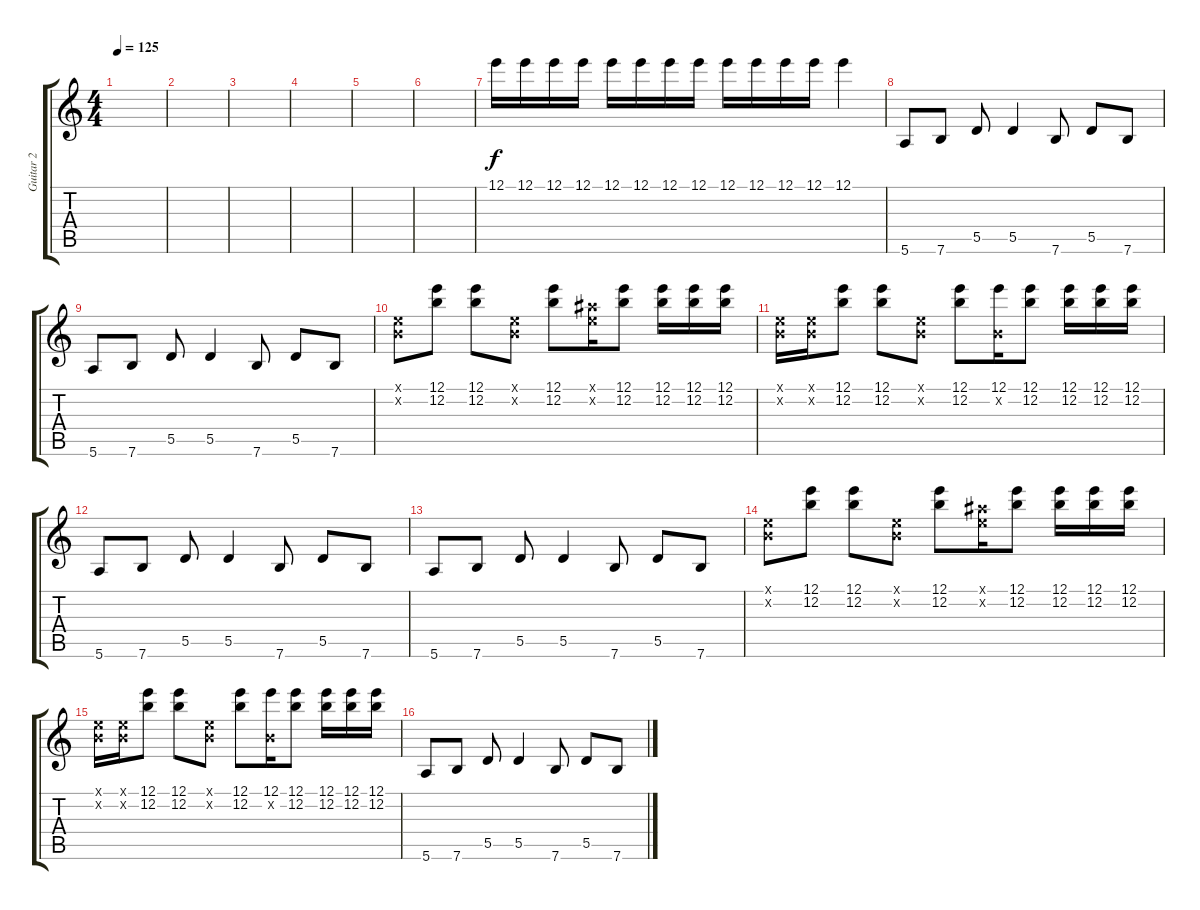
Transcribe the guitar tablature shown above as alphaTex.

\track ("Guitar 2" "Guitar 2") {instrument distortionguitar}
\staff {score tabs}
\tuning (E4 B3 G3 D3 A2 E2) {hide}
\ts (4 4)
\tempo 125
\clef g2
\ks c
|
|
|
|
|
|
12.1.16 12.1.16 12.1.16 12.1.16 12.1.16 12.1.16 12.1.16 12.1.16 12.1.16 12.1.16 12.1.16 12.1.16 12.1.4 |
5.6.8 7.6.8 5.5.8 5.5.4 7.6.8 5.5.8 7.6.8 |
5.6.8 7.6.8 5.5.8 5.5.4 7.6.8 5.5.8 7.6.8 |
(0.1{x} 0.2{x}).8 (12.1 12.2).8 (12.1 12.2).8 (0.1{x} 0.2{x}).8 (12.1 12.2).8 (0.1{x} 11.2{x}).16 (12.1 12.2).8 (12.1 12.2).16 (12.1 12.2).16 (12.1 12.2).16 |
(0.1{x} 0.2{x}).16 (0.1{x} 0.2{x}).16 (12.1 12.2).8 (12.1 12.2).8 (0.1{x} 0.2{x}).8 (12.1 12.2).8 (12.1 0.2{x}).16 (12.1 12.2).8 (12.1 12.2).16 (12.1 12.2).16 (12.1 12.2).16 |
5.6.8 7.6.8 5.5.8 5.5.4 7.6.8 5.5.8 7.6.8 |
5.6.8 7.6.8 5.5.8 5.5.4 7.6.8 5.5.8 7.6.8 |
(0.1{x} 0.2{x}).8 (12.1 12.2).8 (12.1 12.2).8 (0.1{x} 0.2{x}).8 (12.1 12.2).8 (0.1{x} 11.2{x}).16 (12.1 12.2).8 (12.1 12.2).16 (12.1 12.2).16 (12.1 12.2).16 |
(0.1{x} 0.2{x}).16 (0.1{x} 0.2{x}).16 (12.1 12.2).8 (12.1 12.2).8 (0.1{x} 0.2{x}).8 (12.1 12.2).8 (12.1 0.2{x}).16 (12.1 12.2).8 (12.1 12.2).16 (12.1 12.2).16 (12.1 12.2).16 |
5.6.8 7.6.8 5.5.8 5.5.4 7.6.8 5.5.8 7.6.8
